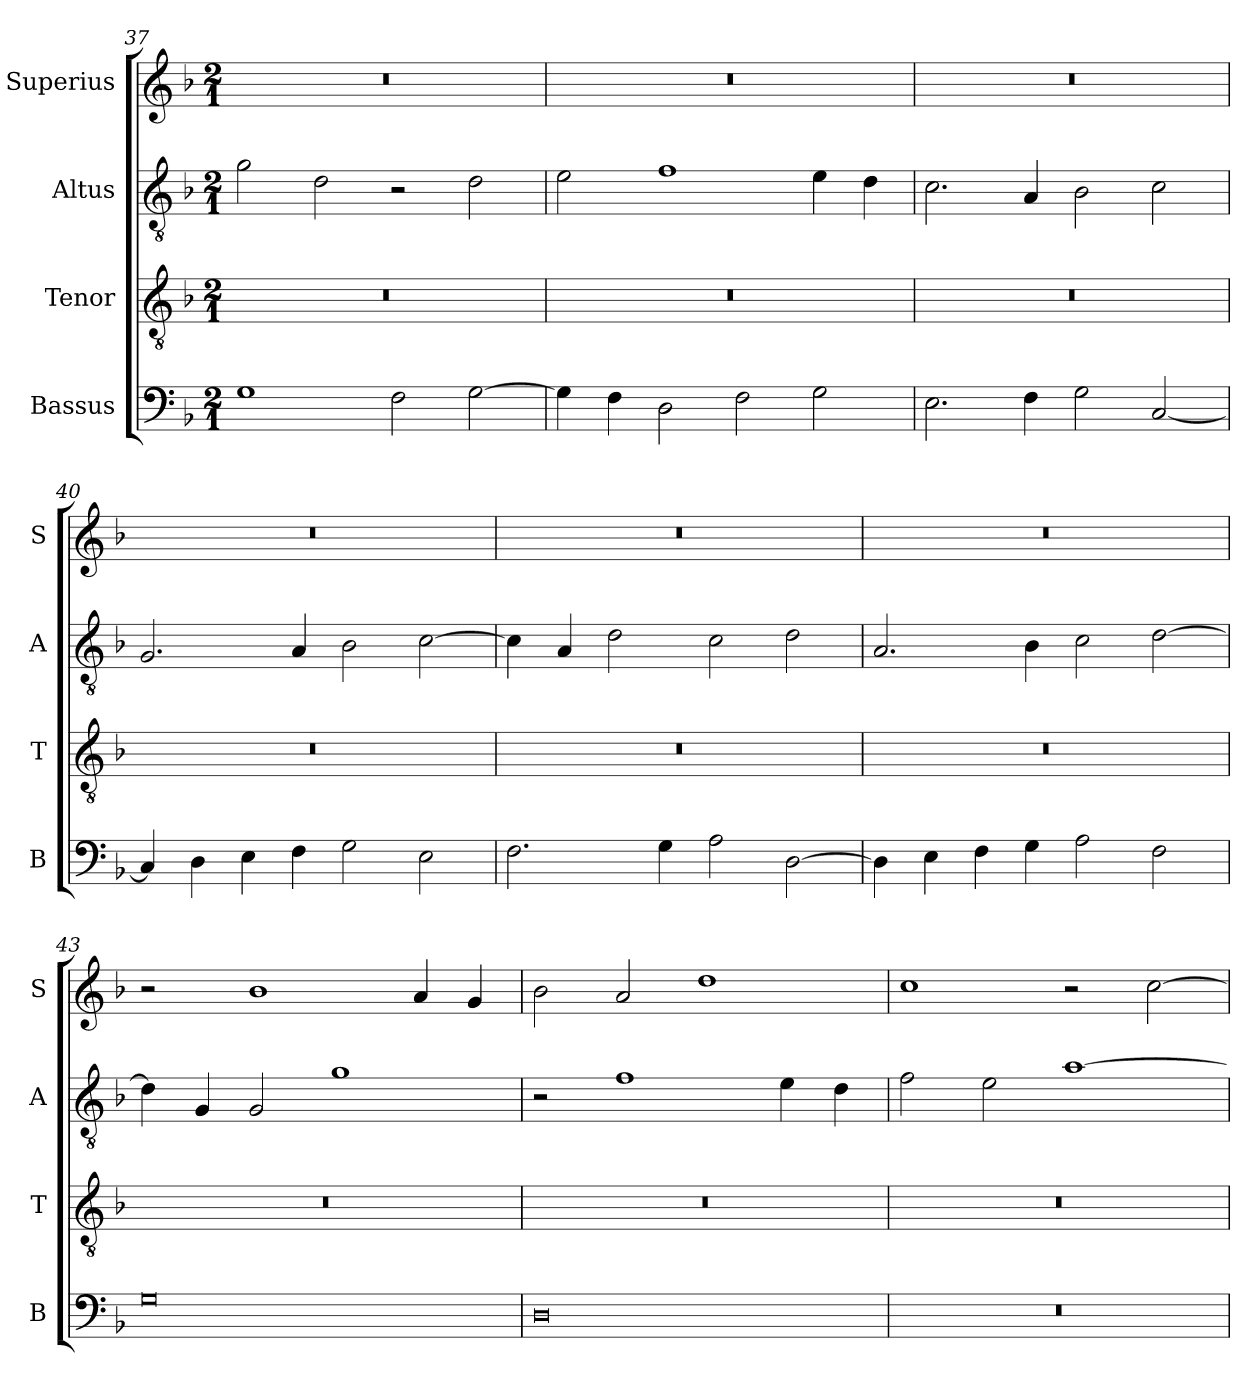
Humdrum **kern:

**kern	**kern	**kern	**kern
*part4	*part3	*part2	*part1
*staff4	*staff3	*staff2	*staff1
*I"Bassus	*I"Tenor	*I"Altus	*I"Superius
*I'B	*I'T	*I'A	*I'S
*clefF4	*clefGv2	*clefGv2	*clefG2
*k[b-]	*k[b-]	*k[b-]	*k[b-]
*M2/1	*M2/1	*M2/1	*M2/1
=37	=37	=37	=37
1G	0r	2g\	0r
.	.	2d\	.
2F\	.	2r	.
[2G\	.	2d\	.
=38	=38	=38	=38
4G\]	0r	2e\	0r
4F\	.	.	.
2D\	.	1f	.
2F\	.	.	.
2G\	.	4e\	.
.	.	4d\	.
=39	=39	=39	=39
2.E\	0r	2.c\	0r
4F\	.	4A/	.
2G\	.	2B-\	.
[2C/	.	2c\	.
=40	=40	=40	=40
4C/]	0r	2.G/	0r
4D\	.	.	.
4E\	.	.	.
4F\	.	4A/	.
2G\	.	2B-\	.
2E\	.	[2c\	.
=41	=41	=41	=41
2.F\	0r	4c\]	0r
.	.	4A/	.
.	.	2d\	.
4G\	.	.	.
2A\	.	2c\	.
[2D\	.	2d\	.
=42	=42	=42	=42
4D\]	0r	2.A/	0r
4E\	.	.	.
4F\	.	.	.
4G\	.	4B-\	.
2A\	.	2c\	.
2F\	.	[2d\	.
=43	=43	=43	=43
0G	0r	4d\]	2r
.	.	4G/	.
.	.	2G/	1b-
.	.	1g	.
.	.	.	4a/
.	.	.	4g/
=44	=44	=44	=44
0D	0r	2r	2b-\
.	.	1f	2a/
.	.	.	1dd
.	.	4e\	.
.	.	4d\	.
=45	=45	=45	=45
0r	0r	2f\	1cc
.	.	2e\	.
.	.	[1a	2r
.	.	.	[2cc\
=	=	=	=
*-	*-	*-	*-
